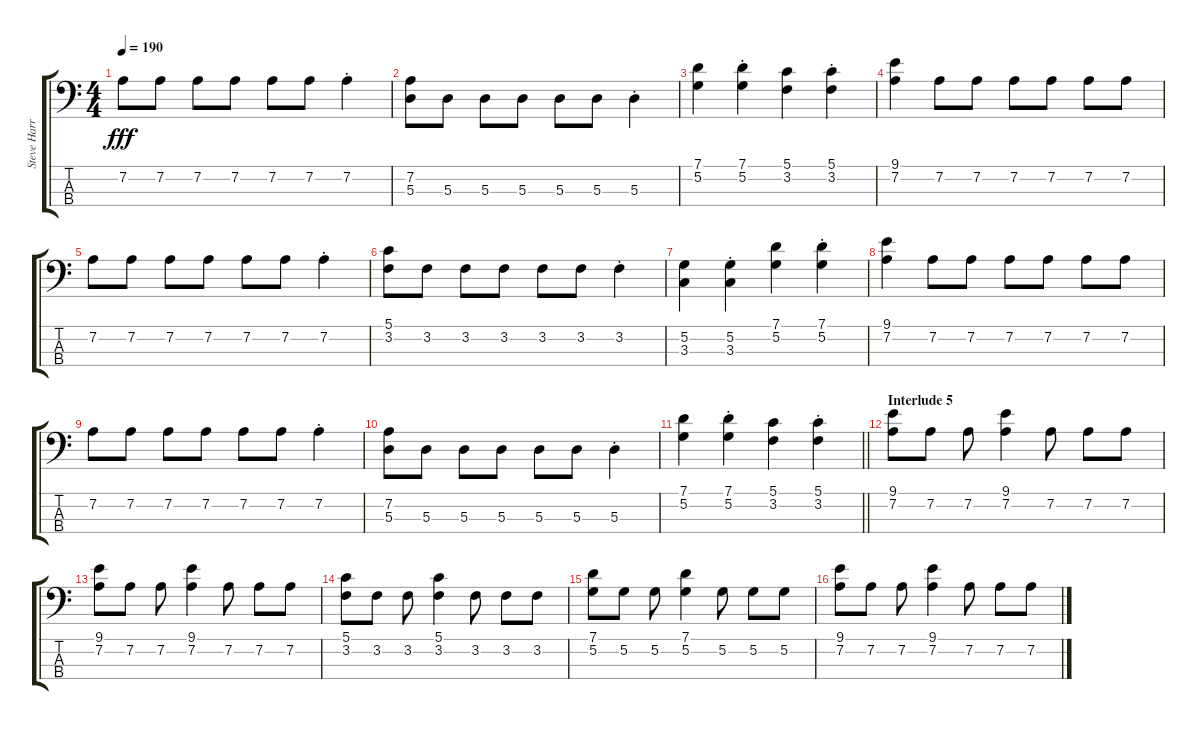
\track ("Steve Harris" "Steve Harr") {instrument electricbassfinger}
\staff {score tabs}
\tuning (G2 D2 A1 E1) {hide}
\ts (4 4)
\tempo 190
\clef f4
\ks c
7.2.8{dy fff} 7.2.8 7.2.8 7.2.8 7.2.8 7.2.8 7.2{st}.4 |
(7.2 5.3).8 5.3.8 5.3.8 5.3.8 5.3.8 5.3.8 5.3{st}.4 |
(7.1 5.2).4 (7.1{st} 5.2{st}).4 (5.1 3.2).4 (5.1{st} 3.2{st}).4 |
(9.1 7.2).4 7.2.8 7.2.8 7.2.8 7.2.8 7.2.8 7.2.8 |
7.2.8 7.2.8 7.2.8 7.2.8 7.2.8 7.2.8 7.2{st}.4 |
(5.1 3.2).8 3.2.8 3.2.8 3.2.8 3.2.8 3.2.8 3.2{st}.4 |
(5.2 3.3).4 (5.2{st} 3.3{st}).4 (7.1 5.2).4 (7.1{st} 5.2{st}).4 |
(9.1 7.2).4 7.2.8 7.2.8 7.2.8 7.2.8 7.2.8 7.2.8 |
7.2.8 7.2.8 7.2.8 7.2.8 7.2.8 7.2.8 7.2{st}.4 |
(7.2 5.3).8 5.3.8 5.3.8 5.3.8 5.3.8 5.3.8 5.3{st}.4 |
\barLineRight lightlight
(7.1 5.2).4 (7.1{st} 5.2{st}).4 (5.1 3.2).4 (5.1{st} 3.2{st}).4 |
\section ("" "Interlude 5")
(9.1 7.2).8 7.2.8 7.2.8 (9.1 7.2).4 7.2.8 7.2.8 7.2.8 |
(9.1 7.2).8 7.2.8 7.2.8 (9.1 7.2).4 7.2.8 7.2.8 7.2.8 |
(5.1 3.2).8 3.2.8 3.2.8 (5.1 3.2).4 3.2.8 3.2.8 3.2.8 |
(7.1 5.2).8 5.2.8 5.2.8 (7.1 5.2).4 5.2.8 5.2.8 5.2.8 |
(9.1 7.2).8 7.2.8 7.2.8 (9.1 7.2).4 7.2.8 7.2.8 7.2.8
